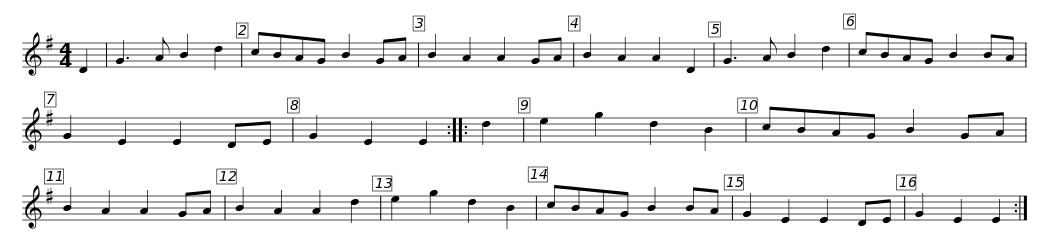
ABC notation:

X:1
L:1/8
M:4/4
I:linebreak $
K:G
V:1 treble
V:1
 D2 | G3 A B2 d2 | cBAG B2 GA | B2 A2 A2 GA | B2 A2 A2 D2 | %5
 G3 A B2 d2 | cBAG B2 BA | G2 E2 E2 DE |$ G2 E2 E2 :: d2 | %10
 e2 g2 d2 B2 | cBAG B2 GA | B2 A2 A2 GA | B2 A2 A2 d2 | e2 g2 d2 B2 | %15
 cBAG B2 BA | G2 E2 E2 DE |$ G2 E2 E2 :| %18
